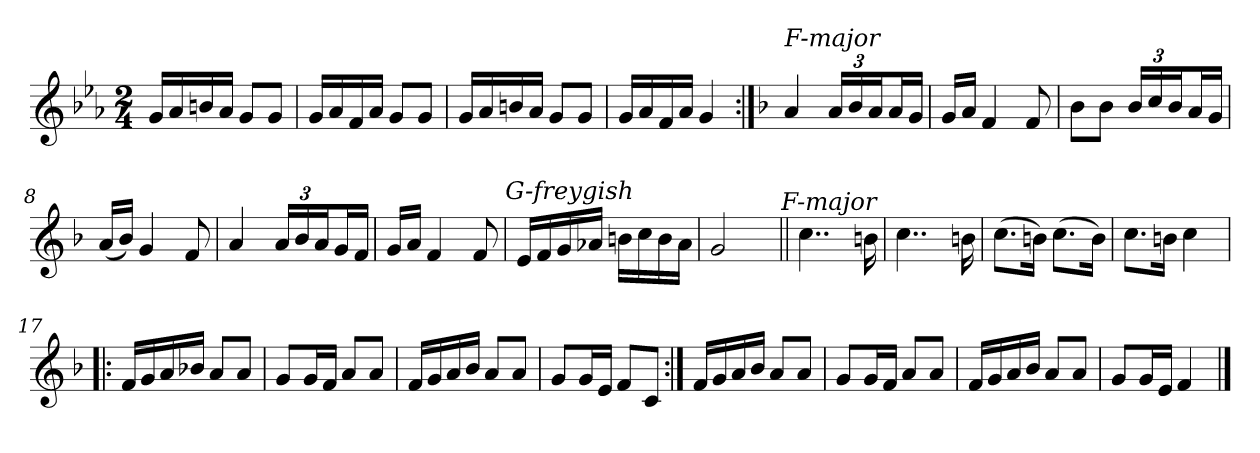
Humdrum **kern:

**kern
*part1
*staff1
*clefG2
*k[b-e-a-]
*M2/4
=1
16gLL
16a-
16bn
16a-JJ
8gL
8gJ
=2
16gLL
16a-
16f
16a-JJ
8gL
8gJ
=3
16gLL
16a-
16bn
16a-JJ
8gL
8gJ
=4
16gLL
16a-
16f
16a-JJ
4g
=5:|!
*k[b-]
!LO:TX:a:i:t=F-major
4a
24aLL
24b-
24aJ
16aL
16gJJ
=6
16gLL
16aJJ
4f
8f
=7
8b-L
8b-J
24b-LL
24cc
24b-J
16aL
16gJJ
=8
(16aLL
16b-JJ)
4g
8f
=9
4a
24aLL
24b-
24aJ
16gL
16fJJ
=10
16gLL
16aJJ
4f
8f
!LO:TX:a:i:t=G-freygish
=11
16eLL
16f
16g
16a-XJJ
16bnLL
16cc
16b
16a-JJ
=12
2g
!LO:TX:a:i:t=F-major
=13||
4..cc
16bn
=14
4..cc
16bn
=15
(8.ccL
16bnJk)
(8.ccL
16bJk)
=16
8.ccL
16bnJk
4cc
=17!|:
16fLL
16g
16a
16b-XJJ
8aL
8aJ
=18
8gL
16gL
16fJJ
8aL
8aJ
=19
16fLL
16g
16a
16b-JJ
8aL
8aJ
=20
8gL
16gL
16eJJ
8fL
8cJ
=21:|!
16fLL
16g
16a
16b-JJ
8aL
8aJ
=22
8gL
16gL
16fJJ
8aL
8aJ
=23
16fLL
16g
16a
16b-JJ
8aL
8aJ
=24
8gL
16gL
16eJJ
4f
==
*-
